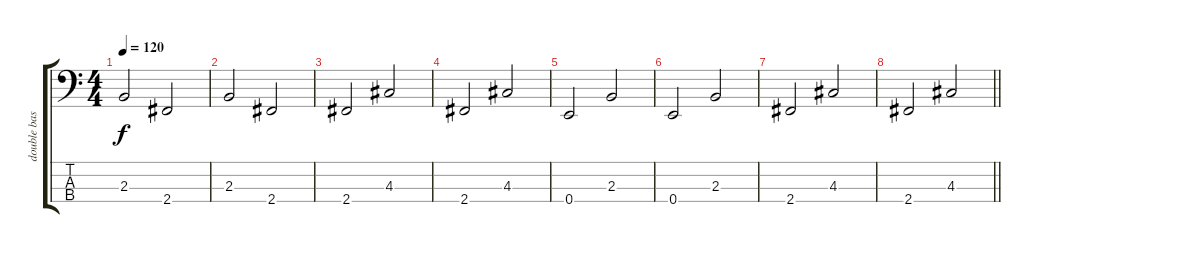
\track ("double bass" "double bas") {instrument electricbassfinger}
\staff {score tabs}
\tuning (G2 D2 A1 E1) {hide}
\ts (4 4)
\tempo 120
\clef f4
\ks c
2.3.2{dy f} 2.4.2 |
2.3.2 2.4.2 |
2.4.2 4.3.2 |
2.4.2 4.3.2 |
0.4.2 2.3.2 |
0.4.2 2.3.2 |
2.4.2 4.3.2 |
\barLineRight lightlight
2.4.2 4.3.2
